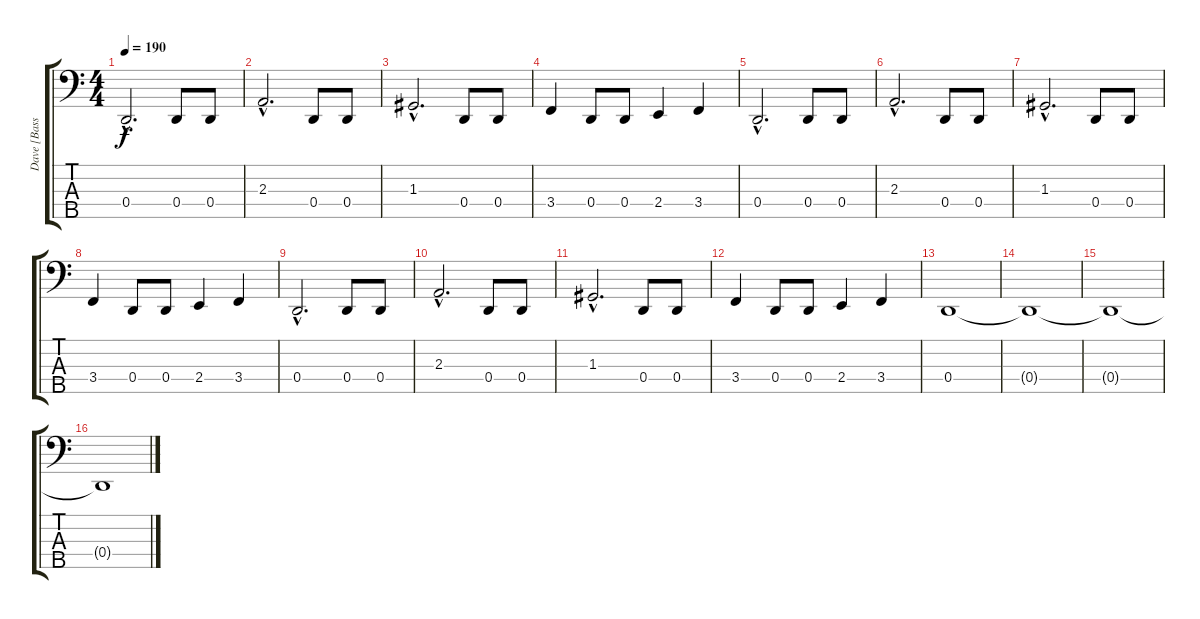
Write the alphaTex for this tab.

\track ("Dave [Bass]" "Dave [Bass") {instrument electricbasspick}
\staff {score tabs}
\tuning (F2 C2 G1 D1 A0) {hide}
\ts (4 4)
\tempo 190
\clef f4
\ks c
0.4{hac}.2{d dy f} 0.4.8 0.4.8 |
2.3{hac}.2{d} 0.4.8 0.4.8 |
1.3{hac}.2{d} 0.4.8 0.4.8 |
3.4.4 0.4.8 0.4.8 2.4.4 3.4.4 |
0.4{hac}.2{d} 0.4.8 0.4.8 |
2.3{hac}.2{d} 0.4.8 0.4.8 |
1.3{hac}.2{d} 0.4.8 0.4.8 |
3.4.4 0.4.8 0.4.8 2.4.4 3.4.4 |
0.4{hac}.2{d} 0.4.8 0.4.8 |
2.3{hac}.2{d} 0.4.8 0.4.8 |
1.3{hac}.2{d} 0.4.8 0.4.8 |
3.4.4 0.4.8 0.4.8 2.4.4 3.4.4 |
0.4.1 |
0.4{t}.1 |
0.4{t}.1 |
0.4{t}.1
